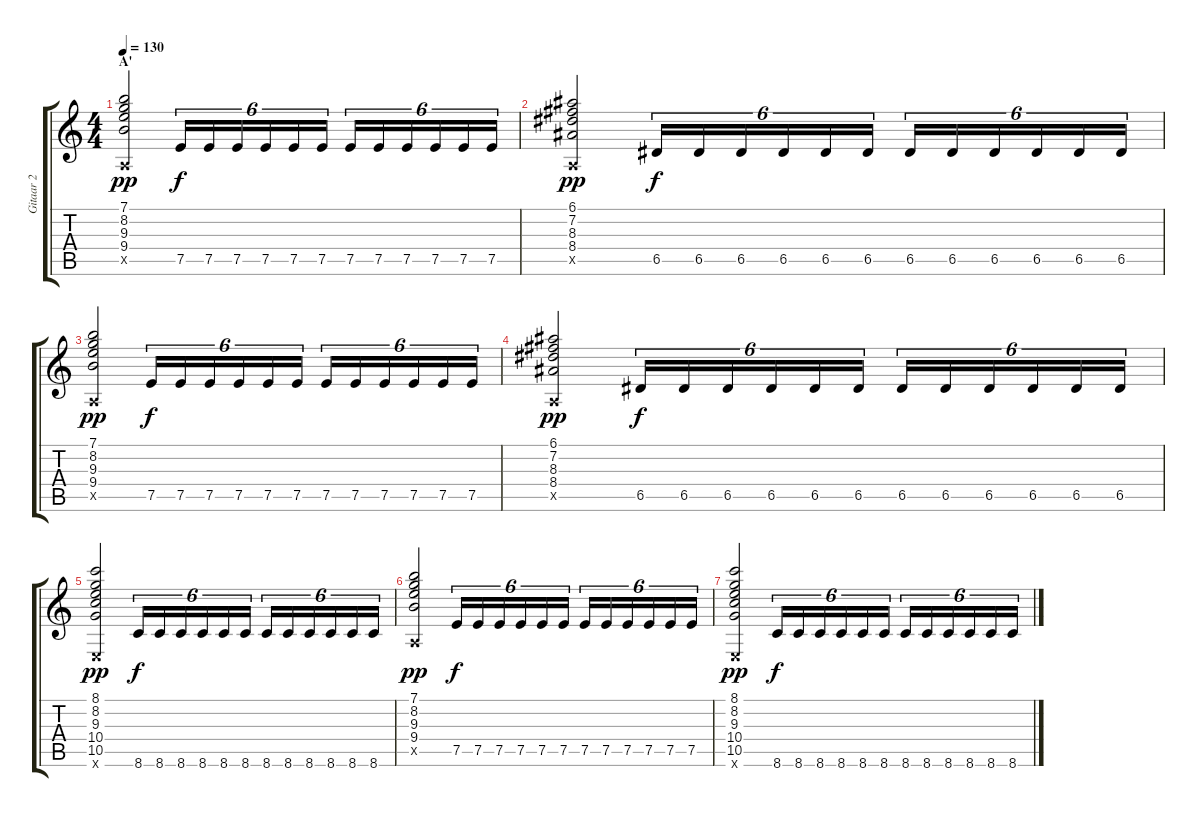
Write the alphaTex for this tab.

\track ("Gitaar 2" "Gitaar 2") {instrument overdrivenguitar}
\staff {score tabs}
\tuning (E4 B3 G3 D3 A2 E2) {hide}
\ts (4 4)
\section ("" "A'")
\tempo 130
\clef g2
\ks c
(7.1 8.2 9.3 9.4 0.5{x}).2{dy pp volume 16} 7.5.16{tu (6 4) dy f} 7.5.16{tu (6 4)} 7.5.16{tu (6 4)} 7.5.16{tu (6 4)} 7.5.16{tu (6 4)} 7.5.16{tu (6 4)} 7.5.16{tu (6 4)} 7.5.16{tu (6 4)} 7.5.16{tu (6 4)} 7.5.16{tu (6 4)} 7.5.16{tu (6 4)} 7.5.16{tu (6 4)} |
(6.1 7.2 8.3 8.4 0.5{x}).2{dy pp} 6.5.16{tu (6 4) dy f} 6.5.16{tu (6 4)} 6.5.16{tu (6 4)} 6.5.16{tu (6 4)} 6.5.16{tu (6 4)} 6.5.16{tu (6 4)} 6.5.16{tu (6 4)} 6.5.16{tu (6 4)} 6.5.16{tu (6 4)} 6.5.16{tu (6 4)} 6.5.16{tu (6 4)} 6.5.16{tu (6 4)} |
(7.1 8.2 9.3 9.4 0.5{x}).2{dy pp} 7.5.16{tu (6 4) dy f} 7.5.16{tu (6 4)} 7.5.16{tu (6 4)} 7.5.16{tu (6 4)} 7.5.16{tu (6 4)} 7.5.16{tu (6 4)} 7.5.16{tu (6 4)} 7.5.16{tu (6 4)} 7.5.16{tu (6 4)} 7.5.16{tu (6 4)} 7.5.16{tu (6 4)} 7.5.16{tu (6 4)} |
(6.1 7.2 8.3 8.4 0.5{x}).2{dy pp} 6.5.16{tu (6 4) dy f} 6.5.16{tu (6 4)} 6.5.16{tu (6 4)} 6.5.16{tu (6 4)} 6.5.16{tu (6 4)} 6.5.16{tu (6 4)} 6.5.16{tu (6 4)} 6.5.16{tu (6 4)} 6.5.16{tu (6 4)} 6.5.16{tu (6 4)} 6.5.16{tu (6 4)} 6.5.16{tu (6 4)} |
(8.1 8.2 9.3 10.4 10.5 0.6{x}).2{dy pp} 8.6.16{tu (6 4) dy f} 8.6.16{tu (6 4)} 8.6.16{tu (6 4)} 8.6.16{tu (6 4)} 8.6.16{tu (6 4)} 8.6.16{tu (6 4)} 8.6.16{tu (6 4)} 8.6.16{tu (6 4)} 8.6.16{tu (6 4)} 8.6.16{tu (6 4)} 8.6.16{tu (6 4)} 8.6.16{tu (6 4)} |
(7.1 8.2 9.3 9.4 0.5{x}).2{dy pp} 7.5.16{tu (6 4) dy f} 7.5.16{tu (6 4)} 7.5.16{tu (6 4)} 7.5.16{tu (6 4)} 7.5.16{tu (6 4)} 7.5.16{tu (6 4)} 7.5.16{tu (6 4)} 7.5.16{tu (6 4)} 7.5.16{tu (6 4)} 7.5.16{tu (6 4)} 7.5.16{tu (6 4)} 7.5.16{tu (6 4)} |
(8.1 8.2 9.3 10.4 10.5 0.6{x}).2{dy pp} 8.6.16{tu (6 4) dy f} 8.6.16{tu (6 4)} 8.6.16{tu (6 4)} 8.6.16{tu (6 4)} 8.6.16{tu (6 4)} 8.6.16{tu (6 4)} 8.6.16{tu (6 4)} 8.6.16{tu (6 4)} 8.6.16{tu (6 4)} 8.6.16{tu (6 4)} 8.6.16{tu (6 4)} 8.6.16{tu (6 4)}
